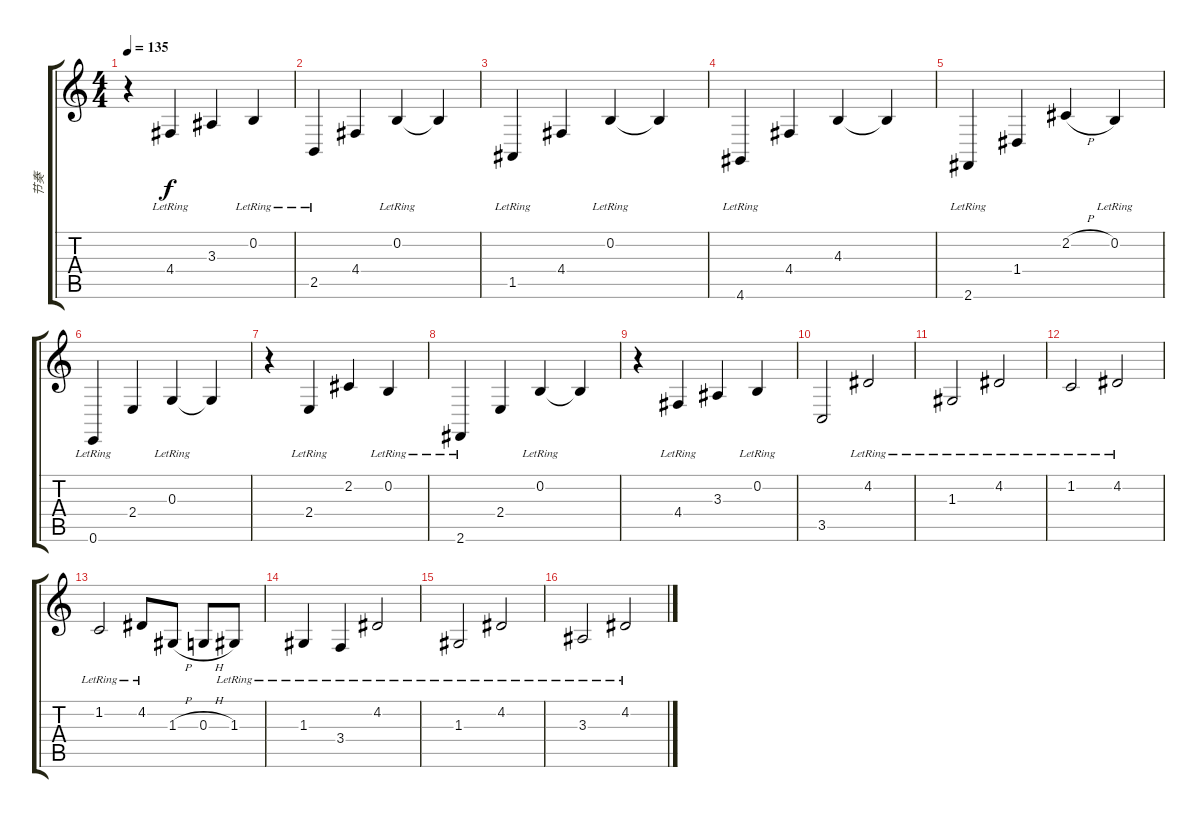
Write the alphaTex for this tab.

\track ("节奏" "节奏") {instrument acousticgrandpiano}
\staff {score tabs}
\tuning (E4 B3 G3 D3 A2 E2) {hide}
\ts (4 4)
\tempo 135
\clef g2
\ks c
r.4{dy f} 4.4{lr}.4 3.3.4 0.2{lr}.4 |
2.5{lr}.4 4.4.4 0.2{lr}.4 0.2{t}.4 |
1.5{lr}.4 4.4.4 0.2{lr}.4 0.2{t}.4 |
4.6{lr}.4 4.4.4 4.3.4 4.3{t}.4 |
2.6{lr}.4 1.4.4 2.2{h}.4 0.2{lr}.4 |
0.6{lr}.4 2.4.4 0.3{lr}.4 0.3{t}.4 |
r.4 2.4{lr}.4 2.2.4 0.2{lr}.4 |
2.6{lr}.4 2.4.4 0.2{lr}.4 0.2{t}.4 |
r.4 4.4{lr}.4 3.3.4 0.2{lr}.4 |
3.5.2 4.2{lr}.2 |
1.3{lr}.2 4.2{lr}.2 |
1.2{lr}.2 4.2{lr}.2 |
1.2{lr}.2 4.2{lr}.8 1.3{h}.8 0.3{h}.8 1.3{lr}.8 |
1.3{lr}.4 3.4{lr}.4 4.2{lr}.2 |
1.3{lr}.2 4.2{lr}.2 |
3.3{lr}.2 4.2{lr}.2
